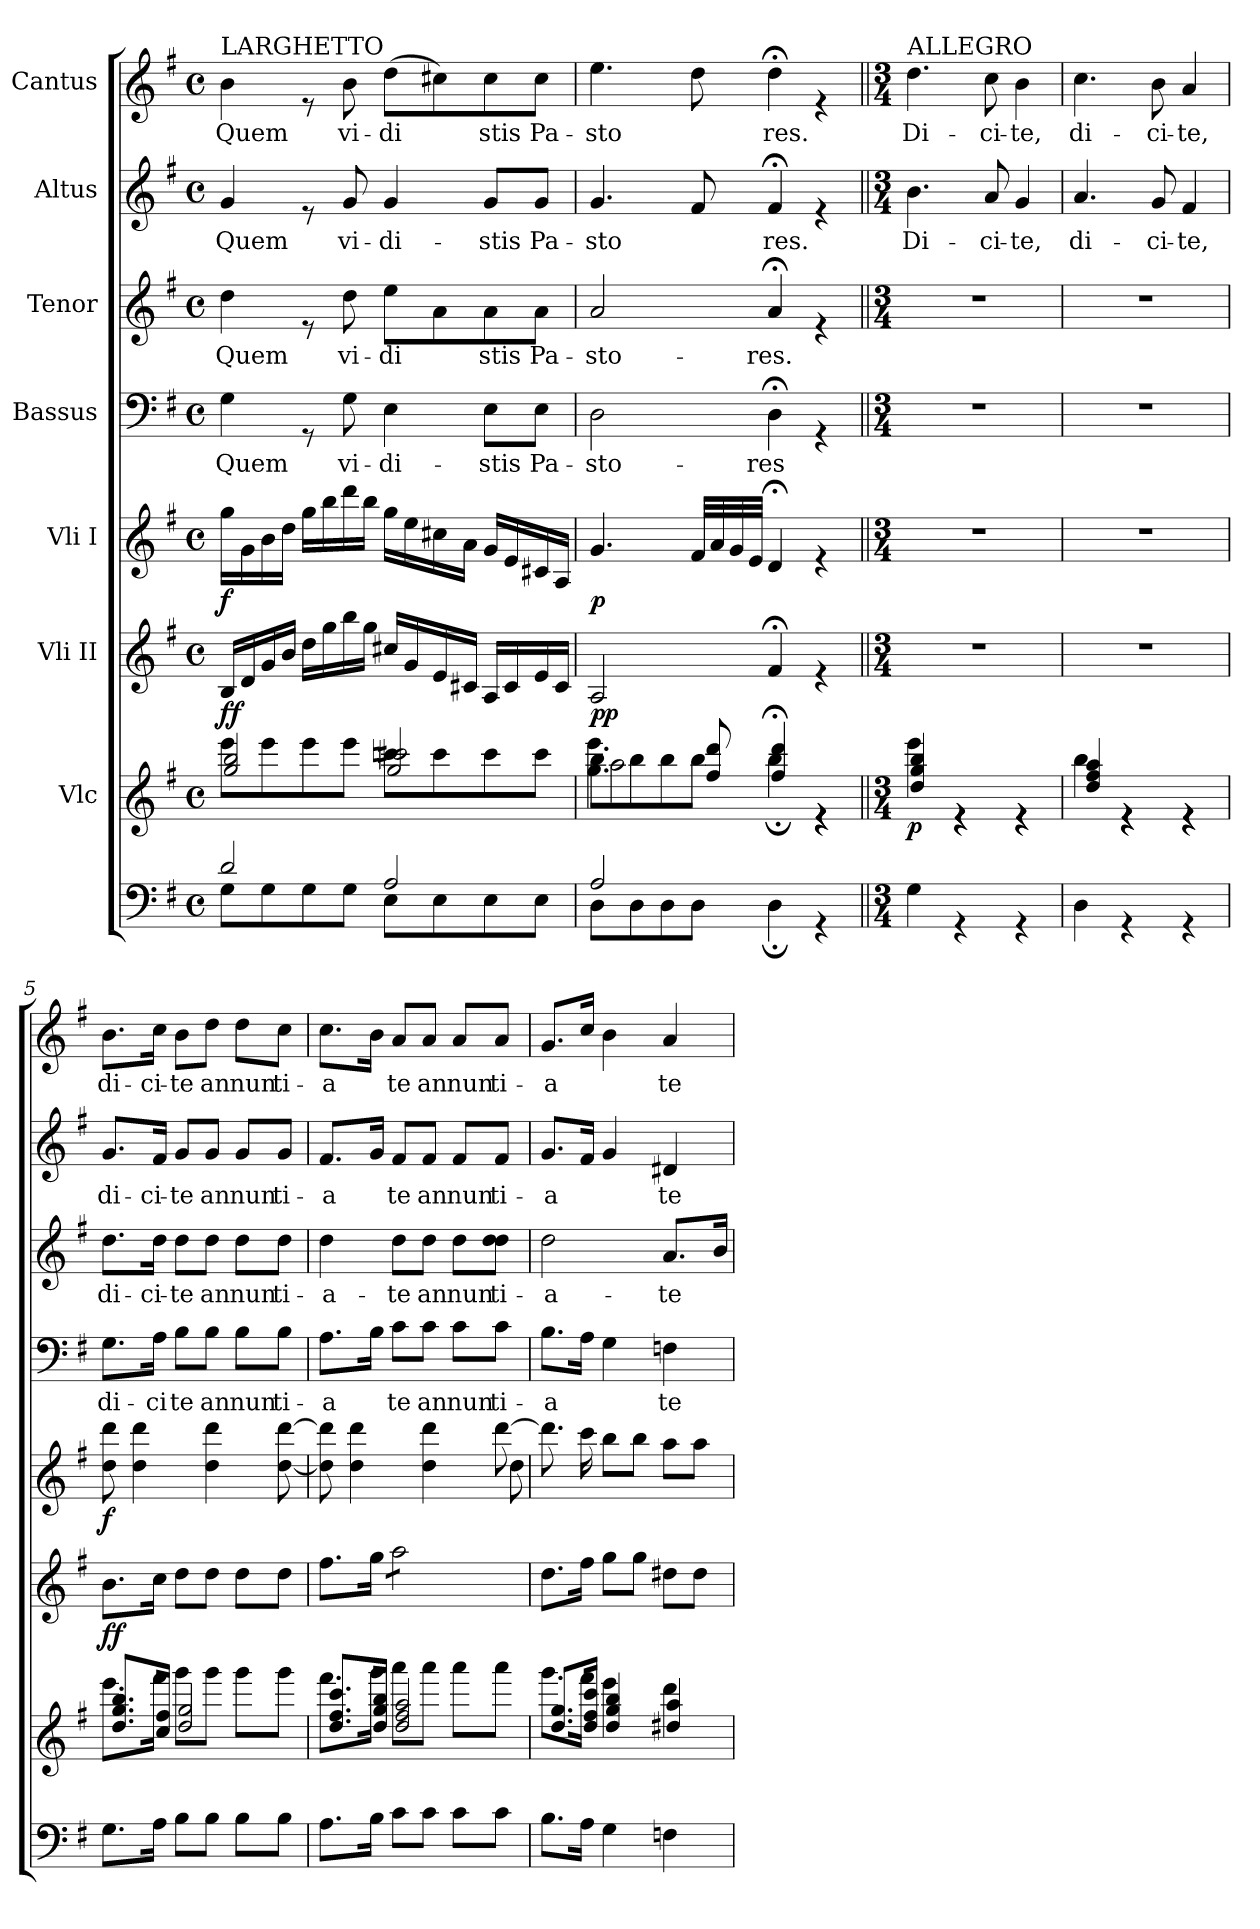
**kern	**kern	**dynam	**kern	**kern	**dynam	**kern	**text	**kern	**text	**kern	**text	**kern	**text
*part8	*part7	*part7	*part6	*part5	*part5	*part4	*part4	*part3	*part3	*part2	*part2	*part1	*part1
*staff8	*staff7	*staff7	*staff6	*staff5	*staff5	*staff4	*staff4	*staff3	*staff3	*staff2	*staff2	*staff1	*staff1
*	*I"Vlc	*	*I"Vli II	*I"Vli I	*	*I"Bassus	*	*I"Tenor	*	*I"Altus	*	*I"Cantus	*
*clefF4	*clefG2	*	*clefG2	*clefG2	*	*clefF4	*	*clefG2	*	*clefG2	*	*clefG2	*
*	*ITrd7c12	*	*	*	*	*	*	*	*	*	*	*	*
*k[f#]	*k[f#]	*	*k[f#]	*k[f#]	*	*k[f#]	*	*k[f#]	*	*k[f#]	*	*k[f#]	*
*G:	*G:	*	*G:	*G:	*	*G:	*	*G:	*	*G:	*	*G:	*
*M4/4	*M4/4	*	*M4/4	*M4/4	*	*M4/4	*	*M4/4	*	*M4/4	*	*M4/4	*
*met(c)	*met(c)	*	*met(c)	*met(c)	*	*met(c)	*	*met(c)	*	*met(c)	*	*met(c)	*
=1	=1	=1	=1	=1	=1	=1	=1	=1	=1	=1	=1	=1	=1
*^	*^	*	*	*	*	*	*	*	*	*	*	*	*
!	!	!	!	!	!	!	!	!	!	!	!	!	!	!LO:TX:a:t=LARGHETTO	!
!	!	!	!	!LO:DY:b	!	!	!	!	!LO:LY:b	!	!LO:LY:b	!	!LO:LY:b	!	!LO:LY:b
!	!	!	!	!LO:DY:n=1:a	!	!	!LO:DY:b	!	!	!	!	!	!	!	!
2d/	8G\L	8ee\L	2g/ 2b/	f f	16B/LL	16gg\LL	f	4G\	Quem	4dd\	Quem	4g/	Quem	4b\	Quem
.	.	.	.	.	16d/	16g\	.	.	.	.	.	.	.	.	.
.	8G\	8ee\	.	.	16g/	16b\	.	.	.	.	.	.	.	.	.
.	.	.	.	.	16b/JJ	16dd\JJ	.	.	.	.	.	.	.	.	.
.	8G\	8ee\	.	.	16dd\LL	16gg\LL	.	8rGG	.	8re	.	8re	.	8re	.
.	.	.	.	.	16gg\	16bb\	.	.	.	.	.	.	.	.	.
!	!	!	!	!	!	!	!	!	!LO:LY:b	!	!LO:LY:b	!	!LO:LY:b	!	!LO:LY:b
.	8G\J	8ee\J	.	.	16bb\	16ddd\	.	8G\	vi-	8dd\	vi-	8g/	vi-	8b\	vi-
.	.	.	.	.	16gg\JJ	16bb\JJ	.	.	.	.	.	.	.	.	.
!	!	!	!	!	!	!	!	!	!LO:LY:b	!	!LO:LY:b	!	!LO:LY:b	!	!LO:LY:b
2A/	8E\L	8ccn\L	2g/ 2cc#X/	.	16cc#X/LL	16gg\LL	.	4E\	-di-	8ee\L	-di	4g/	-di-	(>8dd\L	-di
.	.	.	.	.	16g/	16ee\	.	.	.	.	.	.	.	.	.
.	8E\	8cc#\	.	.	16e/	16cc#X\	.	.	.	8a\	.	.	.	8cc#X\)	.
.	.	.	.	.	16c#X/JJ	16a\JJ	.	.	.	.	.	.	.	.	.
!	!	!	!	!	!	!	!	!	!LO:LY:b	!	!LO:LY:b	!	!LO:LY:b	!	!LO:LY:b
.	8E\	8cc#\	.	.	16A/LL	16g/LL	.	8E\L	-stis	8a\	stis	8g/L	-stis	8cc#\	stis
.	.	.	.	.	16c#/	16e/	.	.	.	.	.	.	.	.	.
!	!	!	!	!	!	!	!	!	!LO:LY:b	!	!LO:LY:b	!	!LO:LY:b	!	!LO:LY:b
.	8E\J	8cc#\J	.	.	16e/	16c#X/	.	8E\J	Pa-	8a\J	Pa-	8g/J	Pa-	8cc#\J	Pa-
.	.	.	.	.	16c#/JJ	16A/JJ	.	.	.	.	.	.	.	.	.
=2	=2	=2	=2	=2	=2	=2	=2	=2	=2	=2	=2	=2	=2	=2	=2
*	*	*	*^	*	*	*	*	*	*	*	*	*	*	*	*
!	!	!	!	!	!LO:DY:b	!	!	!	!	!LO:LY:b	!	!LO:LY:b	!	!LO:LY:b	!	!LO:LY:b
!	!	!	!	!	!LO:DY:n=1:a	!	!	!LO:DY:b	!	!	!	!	!	!	!	!
2A/	8D\L	8b\L	4.g\ 4.ee\	2a\	p p	2A/	4.g/	p	2D\	-sto-	2a/	-sto-	4.g/	-sto	4.ee\	-sto
.	8D\	8b\	.	.	.	.	.	.	.	.	.	.	.	.	.	.
.	8D\	8b\	.	.	.	.	.	.	.	.	.	.	.	.	.	.
.	8D\J	8b\J	8f#/ 8dd/	.	.	.	32f#/LLL	.	.	.	.	.	8f#/	.	8dd\	.
.	.	.	.	.	.	.	32a/	.	.	.	.	.	.	.	.	.
.	.	.	.	.	.	.	32g/	.	.	.	.	.	.	.	.	.
.	.	.	.	.	.	.	32e/JJJ	.	.	.	.	.	.	.	.	.
!	!	!	!	!	!	!	!	!	!	!LO:LY:b	!	!LO:LY:b	!	!LO:LY:b	!	!LO:LY:b
2ryy	4D;\	4b;\	4f#/;< 4dd/;<	2ryy	.	4f#;/	4d;/	.	4D;<\	-res	4a;/	-res.	4f#;/	res.	4dd;<\	res.
.	4rGG	4re	4re	.	.	4re	4re	.	4rGG	.	4re	.	4re	.	4re	.
*v	*v	*	*	*	*	*	*	*	*	*	*	*	*	*	*	*
*	*v	*v	*v	*	*	*	*	*	*	*	*	*	*	*	*
=3||	=3||	=3||	=3||	=3||	=3||	=3||	=3||	=3||	=3||	=3||	=3||	=3||	=3||
*M3/4	*M3/4	*	*M3/4	*M3/4	*	*M3/4	*	*M3/4	*	*M3/4	*	*M3/4	*
*^	*^	*	*	*	*	*	*	*	*	*	*	*	*
!	!	!	!	!	!	!	!	!	!	!	!	!	!	!LO:TX:a:t=ALLEGRO	!
!	!	!	!	!LO:DY:b	!	!	!	!	!	!	!	!	!LO:LY:b	!	!LO:LY:b
*v	*v	*	*	*	*	*	*	*	*	*	*	*	*	*	*
4G\	4ee\	4d/ 4g/ 4b/	p	2.r	2.r	.	2.r	.	2.r	.	4.b\	Di-	4.dd\	Di-
4rGG	4re	4re	.	.	.	.	.	.	.	.	.	.	.	.
!	!	!	!	!	!	!	!	!	!	!	!	!LO:LY:b	!	!LO:LY:b
.	.	.	.	.	.	.	.	.	.	.	8a/	-ci-	8cc\	-ci-
!	!	!	!	!	!	!	!	!	!	!	!	!LO:LY:b	!	!LO:LY:b
4rGG	4re	4re	.	.	.	.	.	.	.	.	4g/	-te,	4b\	-te,
*	*	*	*	*	*	*	*	*	*	*	*	*	*MM97	*
=4	=4	=4	=4	=4	=4	=4	=4	=4	=4	=4	=4	=4	=4	=4
!	!	!	!	!	!	!	!	!	!	!	!	!LO:LY:b	!	!LO:LY:b
4D\	4b\	4d/ 4f#/ 4a/	.	2.r	2.r	.	2.r	.	2.r	.	4.a/	di-	4.cc\	di-
4rGG	4re	4re	.	.	.	.	.	.	.	.	.	.	.	.
!	!	!	!	!	!	!	!	!	!	!	!	!LO:LY:b	!	!LO:LY:b
.	.	.	.	.	.	.	.	.	.	.	8g/	-ci-	8b\	-ci-
!	!	!	!	!	!	!	!	!	!	!	!	!LO:LY:b	!	!LO:LY:b
4rGG	4re	4re	.	.	.	.	.	.	.	.	4f#/	-te,	4a/	-te,
=5	=5	=5	=5	=5	=5	=5	=5	=5	=5	=5	=5	=5	=5	=5
!	!	!	!LO:DY:b	!	!	!	!	!LO:LY:b	!	!LO:LY:b	!	!LO:LY:b	!	!LO:LY:b
!	!	!	!LO:DY:n=1:a	!	!	!LO:DY:b	!	!	!	!	!	!	!	!
8.G\L	8.ee\L	8.d/ 8.g/ 8.b/L	f f	8.b\L	8dd\ 8ddd\	f	8.G\L	di-	8.dd\L	di-	8.g/L	di-	8.b\L	di-
.	.	.	.	.	4dd\ 4ddd\	.	.	.	.	.	.	.	.	.
!	!	!	!	!	!	!	!	!LO:LY:b	!	!LO:LY:b	!	!LO:LY:b	!	!LO:LY:b
16A\Jk	16ff#\Jk	16c/ 16f#/Jk	.	16cc\Jk	.	.	16A\Jk	-ci	16dd\Jk	-ci-	16f#/Jk	-ci-	16cc\Jk	-ci-
!	!	!	!	!	!	!	!	!LO:LY:b	!	!LO:LY:b	!	!LO:LY:b	!	!LO:LY:b
8B\L	8gg\L	2d/ 2g/	.	8dd\L	.	.	8B\L	te	8dd\L	-te	8g/L	-te	8b\L	-te
!	!	!	!	!	!	!	!	!LO:LY:b	!	!LO:LY:b	!	!LO:LY:b	!	!LO:LY:b
8B\J	8gg\J	.	.	8dd\J	4dd\ 4ddd\	.	8B\J	an	8dd\J	an	8g/J	an	8dd\J	an
!	!	!	!	!	!	!	!	!LO:LY:b	!	!LO:LY:b	!	!LO:LY:b	!	!LO:LY:b
8B\L	8gg\L	.	.	8dd\L	.	.	8B\L	nun	8dd\L	nun	8g/L	nun	8dd\L	nun
!	!	!	!	!	!	!	!	!LO:LY:b	!	!LO:LY:b	!	!LO:LY:b	!	!LO:LY:b
8B\J	8gg\J	.	.	8dd\J	[>8dd\ [>8ddd\	.	8B\J	ti-	8dd\J	ti-	8g/J	ti-	8cc\J	ti-
!!LO:LB:g=z
=6	=6	=6	=6	=6	=6	=6	=6	=6	=6	=6	=6	=6	=6	=6
*	*	*	*	*	*^	*	*	*	*	*	*	*	*	*
!	!	!	!	!	!	!	!	!	!LO:LY:b	!	!LO:LY:b	!	!LO:LY:b	!	!LO:LY:b
8.A\L	8.ff#\L	8.d/ 8.f#/ 8.cc/L	.	8.ff#\L	8dd\] 8ddd\]	2ryy	.	8.A\L	-a	4dd\	-a-	8.f#/L	-a	8.cc\L	-a
.	.	.	.	.	4dd\ 4ddd\	.	.	.	.	.	.	.	.	.	.
16B\Jk	16gg\Jk	16d/ 16g/ 16b/Jk	.	16gg\Jk	.	.	.	16B\Jk	.	.	.	16g/Jk	.	16b\Jk	.
!	!	!	!	!	!	!	!	!	!LO:LY:b	!	!LO:LY:b	!	!LO:LY:b	!	!LO:LY:b
*	*	*	*	*tremolo	*	*	*	*	*	*	*	*	*	*	*
8c\L	8aa\L	2d/ 2f#/ 2a/	.	8aa\L	.	.	.	8c\L	te	8dd\L	-te	8f#/L	te	8a/L	te
!	!	!	!	!	!	!	!	!	!LO:LY:b	!	!LO:LY:b	!	!LO:LY:b	!	!LO:LY:b
8c\J	8aa\J	.	.	8aa\	4dd\ 4ddd\	.	.	8c\J	an	8dd\J	an	8f#/J	an	8a/J	an
!	!	!	!	!	!	!	!	!	!LO:LY:b	!	!LO:LY:b	!	!LO:LY:b	!	!LO:LY:b
8c\L	8aa\L	.	.	8aa\	.	8ryy	.	8c\L	nun	8dd\L	nun	8f#/L	nun	8a/L	nun
!	!	!	!	!	!	!	!	!	!LO:LY:b	!	!LO:LY:b	!	!LO:LY:b	!	!LO:LY:b
8c\J	8aa\J	.	.	8aa\J	[>8ddd\	8dd\	.	8c\J	ti-	8dd\ 8dd\J	ti-	8f#/J	ti-	8a/J	ti-
*	*	*	*	*Xtremolo	*	*	*	*	*	*	*	*	*	*	*
=7	=7	=7	=7	=7	=7	=7	=7	=7	=7	=7	=7	=7	=7	=7	=7
!	!	!	!	!	!	!	!	!	!LO:LY:b	!	!LO:LY:b	!	!LO:LY:b	!	!LO:LY:b
*	*	*	*	*	*v	*v	*	*	*	*	*	*	*	*	*
8.B\L	8.gg\L	8.d/ 8.g/L	.	8.dd\L	8.ddd\]	.	8.B\L	-a	2dd\	-a-	8.g/L	-a	8.g/L	-a
16A\Jk	16ff#\Jk	16d/ 16f#/ 16cc/Jk	.	16ff#\Jk	16ccc\	.	16A\Jk	.	.	.	16f#/Jk	.	16cc/Jk	.
4G\	4ee\	4d/ 4g/ 4b/	.	8gg\L	8bb\L	.	4G\	.	.	.	4g/	.	4b\	.
.	.	.	.	8gg\J	8bb\J	.	.	.	.	.	.	.	.	.
!	!	!	!	!	!	!	!	!LO:LY:b	!	!LO:LY:b	!	!LO:LY:b	!	!LO:LY:b
4Fn\	4dd\	4d#X/ 4a/	.	8dd#X\L	8aa\L	.	4Fn\	te	8.a/L	-te	4d#X/	te	4a/	te
.	.	.	.	8dd#\J	8aa\J	.	.	.	.	.	.	.	.	.
.	.	.	.	.	.	.	.	.	16b/Jk	.	.	.	.	.
*	*v	*v	*	*	*	*	*	*	*	*	*	*	*	*
=	=	=	=	=	=	=	=	=	=	=	=	=	=
*-	*-	*-	*-	*-	*-	*-	*-	*-	*-	*-	*-	*-	*-
